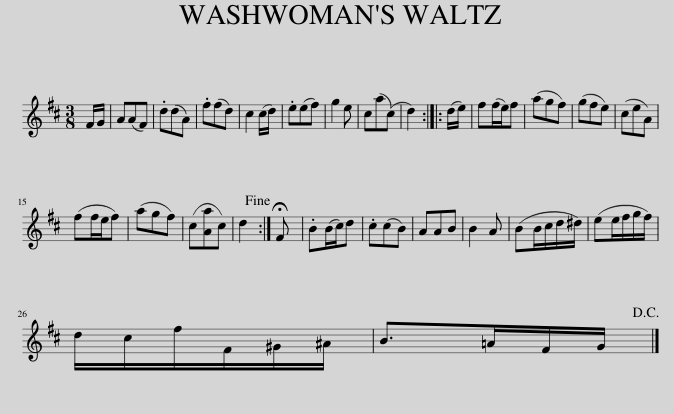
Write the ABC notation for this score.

X:1
L:1/8
M:3/8
I:linebreak $
K:D
V:1 treble
V:1
 F/G/ | A(AF) | .d(dA) | .f(fd) | c2 (c/d/) | %5
 .e(ef) | g2 e | c(a(c) | d2) :: (d/e/) | %10
 f(f/e/)f | (agf) | (gfe) | (ceA) |$ (ff/e/f) | %15
 (agf) | (c[Aa]c) | d2!fine! :| !fermata!F | .B(B/c/)d | %20
 .c(cB) | AAB | B2 A | (BB/c/d/^d/) | (ee/f/g/f/) |$ %25
 d/c/f/F/^G/^A/ | B>=AF/G/!D.C.! |] %27
